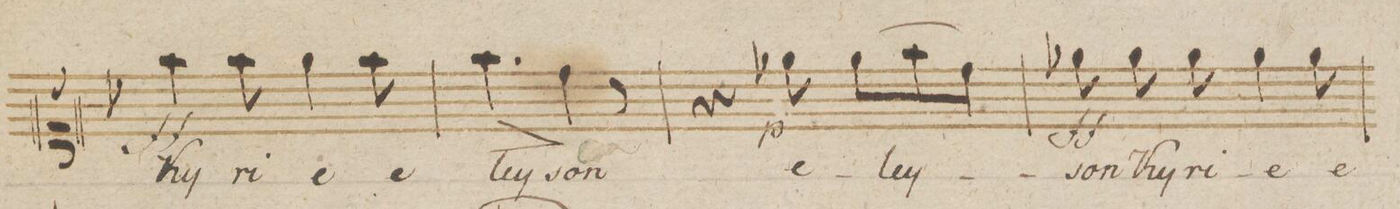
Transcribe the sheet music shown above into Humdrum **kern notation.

**kern	**text	**dynam
*I"Canto	*	*
*clefC1	*	*
*k[b-]	*	*
*M6/8	*	*
4ff\	Ky-	ff
8ff\	-ri-	.
4ee\	-e	.
8ff\	e-	.
=83	=83	=83
4.ff\	-ley-	>
4dd\	-son	]
8r	.	.
=84	=84	=84
4r	.	.
8ee-X\	e-	p
(8ee-\L	-ley-	.
8ff\	.	.
8dd\J)	.	.
=85	=85	=85
8ee-X\	-son	ff
8ee-	Ky-	.
8ee-\	-ri-	.
4ee-\	-e	.
8ee-\	e-	.
=86	=86	=86
*-	*-	*-
